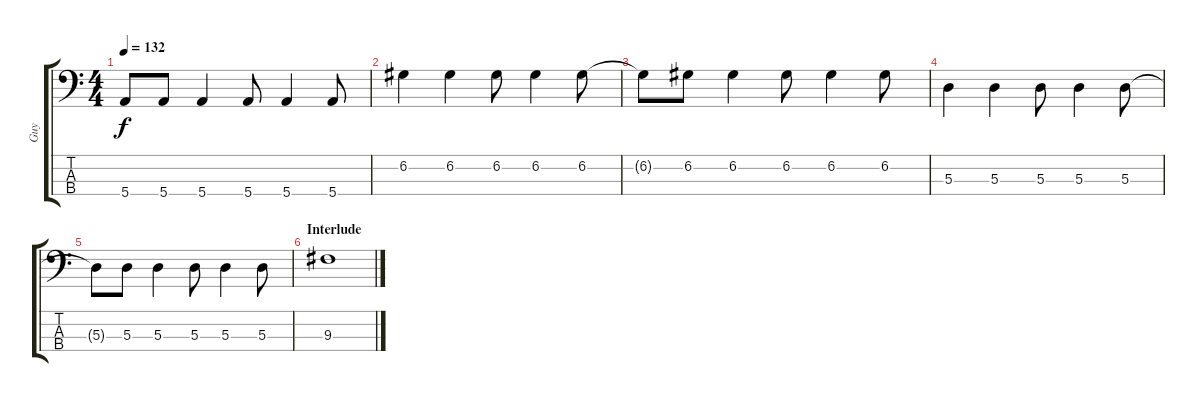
\track ("Guy" "Guy") {instrument electricbassfinger}
\staff {score tabs}
\tuning (G2 D2 A1 E1) {hide}
\ts (4 4)
\tempo 132
\clef f4
\ks c
5.4{t}.8{dy f} 5.4.8 5.4.4 5.4.8 5.4.4 5.4.8 |
6.2.4 6.2.4 6.2.8 6.2.4 6.2.8 |
6.2{t}.8 6.2.8 6.2.4 6.2.8 6.2.4 6.2.8 |
5.3.4 5.3.4 5.3.8 5.3.4 5.3.8 |
5.3{t}.8 5.3.8 5.3.4 5.3.8 5.3.4 5.3.8 |
\section ("" "Interlude")
9.3.1
